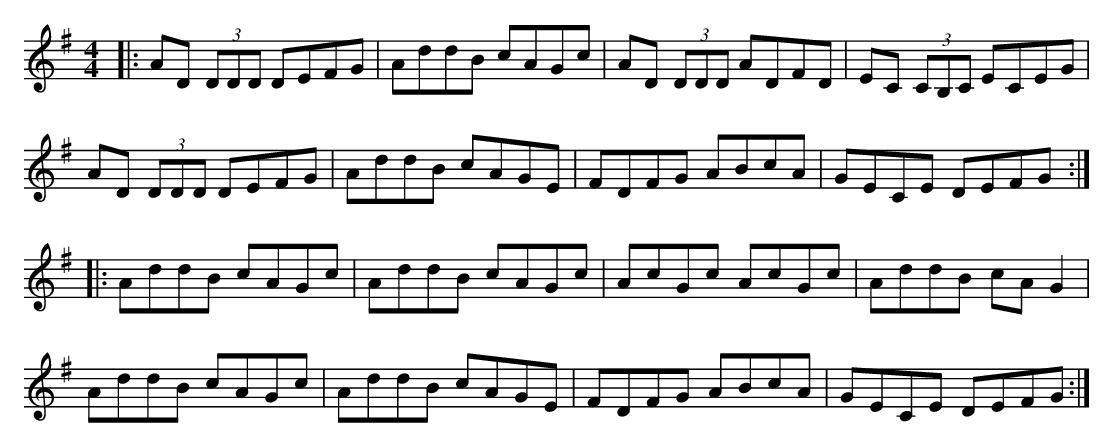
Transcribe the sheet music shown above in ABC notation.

X:1
M:4/4
K:Dmix
|:AD (3DDD DEFG|AddB cAGc|AD (3DDD ADFD|EC (3CB,C ECEG|
AD (3DDD DEFG|AddB cAGE|FDFG ABcA|GECE DEFG:|
|:AddB cAGc|AddB cAGc|AcGc AcGc|AddB cA G2|
AddB cAGc|AddB cAGE|FDFG ABcA|GECE DEFG:|
